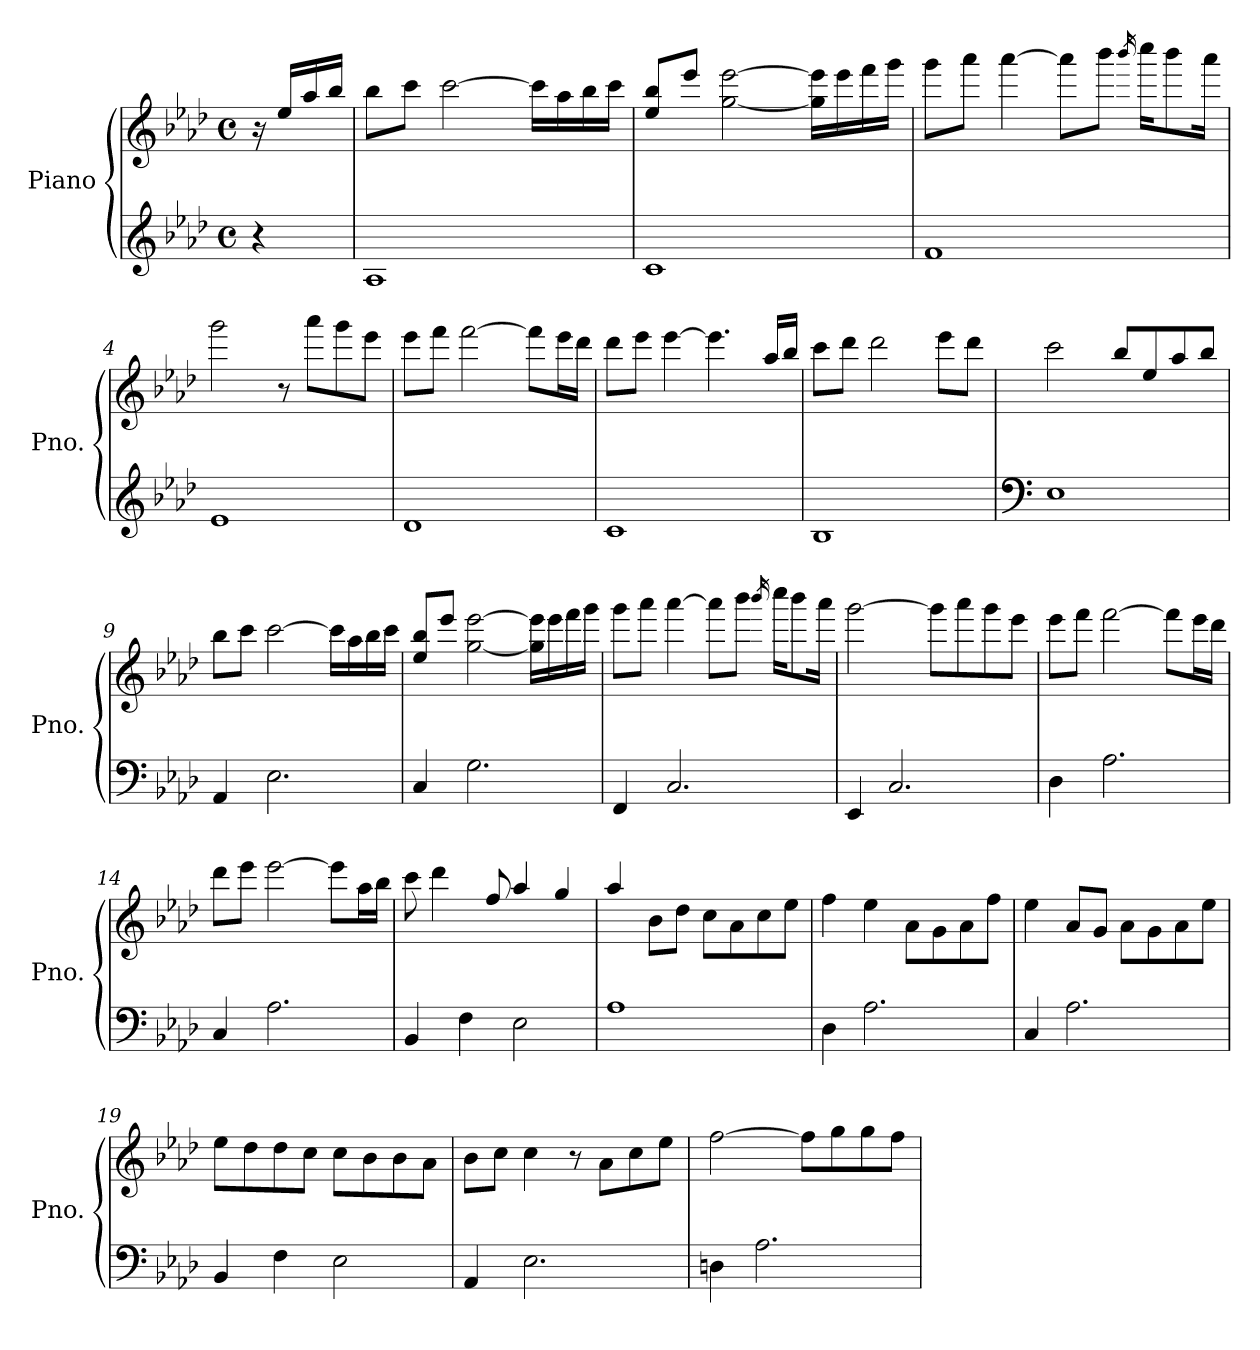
**kern	**kern
*part1	*part1
*staff2	*staff1
*I"Piano	*
*I'Pno.	*
*clefG2	*clefG2
*k[b-e-a-d-]	*k[b-e-a-d-]
*M4/4	*M4/4
*met(c)	*met(c)
*MM63	*MM63
=	=
4r	16r
.	16ee-/LL
.	16aa-/
.	16bb-/JJ
=1	=1
1A-	8bb-\L
.	8ccc\J
.	[2ccc\
.	16ccc\LL]
.	16aa-\
.	16bb-\
.	16ccc\JJ
=2	=2
1c	8ee-/ 8bb-/L
.	8eee-/J
.	[2gg\ [2eee-\
.	16gg\] 16eee-\]LL
.	16eee-\
.	16fff\
.	16ggg\JJ
=3	=3
1f	8ggg\L
.	8aaa-\J
.	[4aaa-\
.	8aaa-\L]
.	8bbb-\J
.	16qbbb-/
.	16cccc\KL
.	8bbb-\
.	16aaa-\Jk
!!LO:LB:g=z
=4	=4
1e-	2ggg\
.	8r
.	8aaa-\L
.	8ggg\
.	8eee-\J
=5	=5
1d-	8eee-\L
.	8fff\J
.	[2fff\
.	8fff\L]
.	16eee-\L
.	16ddd-\JJ
=6	=6
1c	8ddd-\L
.	8eee-\J
.	[4eee-\
.	4.eee-\]
.	16aa-/LL
.	16bb-/JJ
=7	=7
1B-	8ccc\L
.	8ddd-\J
.	2ddd-\
.	8eee-\L
.	8ddd-\J
=8	=8
*clefF4	*
1E-	2ccc\
.	8bb-/L
.	8ee-/
.	8aa-/
.	8bb-/J
!!LO:LB:g=z
=9	=9
4AA-/	8bb-\L
.	8ccc\J
2.E-\	[2ccc\
.	16ccc\LL]
.	16aa-\
.	16bb-\
.	16ccc\JJ
=10	=10
4C/	8ee-/ 8bb-/L
.	8eee-/J
2.G\	[2gg\ [2eee-\
.	16gg\] 16eee-\]LL
.	16eee-\
.	16fff\
.	16ggg\JJ
=11	=11
4FF/	8ggg\L
.	8aaa-\J
2.C/	[4aaa-\
.	8aaa-\L]
.	8bbb-\J
.	16qbbb-/
.	16cccc\KL
.	8bbb-\
.	16aaa-\Jk
=12	=12
4EE-/	[2ggg\
2.C/	.
.	8ggg\L]
.	8aaa-\
.	8ggg\
.	8eee-\J
!!LO:LB:g=z
=13	=13
4D-\	8eee-\L
.	8fff\J
2.A-\	[2fff\
.	8fff\L]
.	16eee-\L
.	16ddd-\JJ
=14	=14
4C/	8ddd-\L
.	8eee-\J
2.A-\	[2eee-\
.	8eee-\L]
.	16aa-\L
.	16bb-\JJ
=15	=15
4BB-/	8ccc\
.	4ddd-\
4F\	.
.	8ff/
2E-\	4aa-/
.	4gg/
=16	=16
1A-	4aa-/
.	8b-\L
.	8dd-\J
.	8cc\L
.	8a-\
.	8cc\
.	8ee-\J
=17	=17
4D-\	4ff\
2.A-\	4ee-\
.	8a-\L
.	8g\
.	8a-\
.	8ff\J
!!LO:LB:g=z
=18	=18
4C/	4ee-\
2.A-\	8a-/L
.	8g/J
.	8a-\L
.	8g\
.	8a-\
.	8ee-\J
=19	=19
4BB-/	8ee-\L
.	8dd-\
4F\	8dd-\
.	8cc\J
2E-\	8cc\L
.	8b-\
.	8b-\
.	8a-\J
=20	=20
4AA-/	8b-\L
.	8cc\J
2.E-\	4cc\
.	8r
.	8a-\L
.	8cc\
.	8ee-\J
=21	=21
4Dn\	[2ff\
2.A-\	.
.	8ff\L]
.	8gg\
.	8gg\
.	8ff\J
=	=
*-	*-
